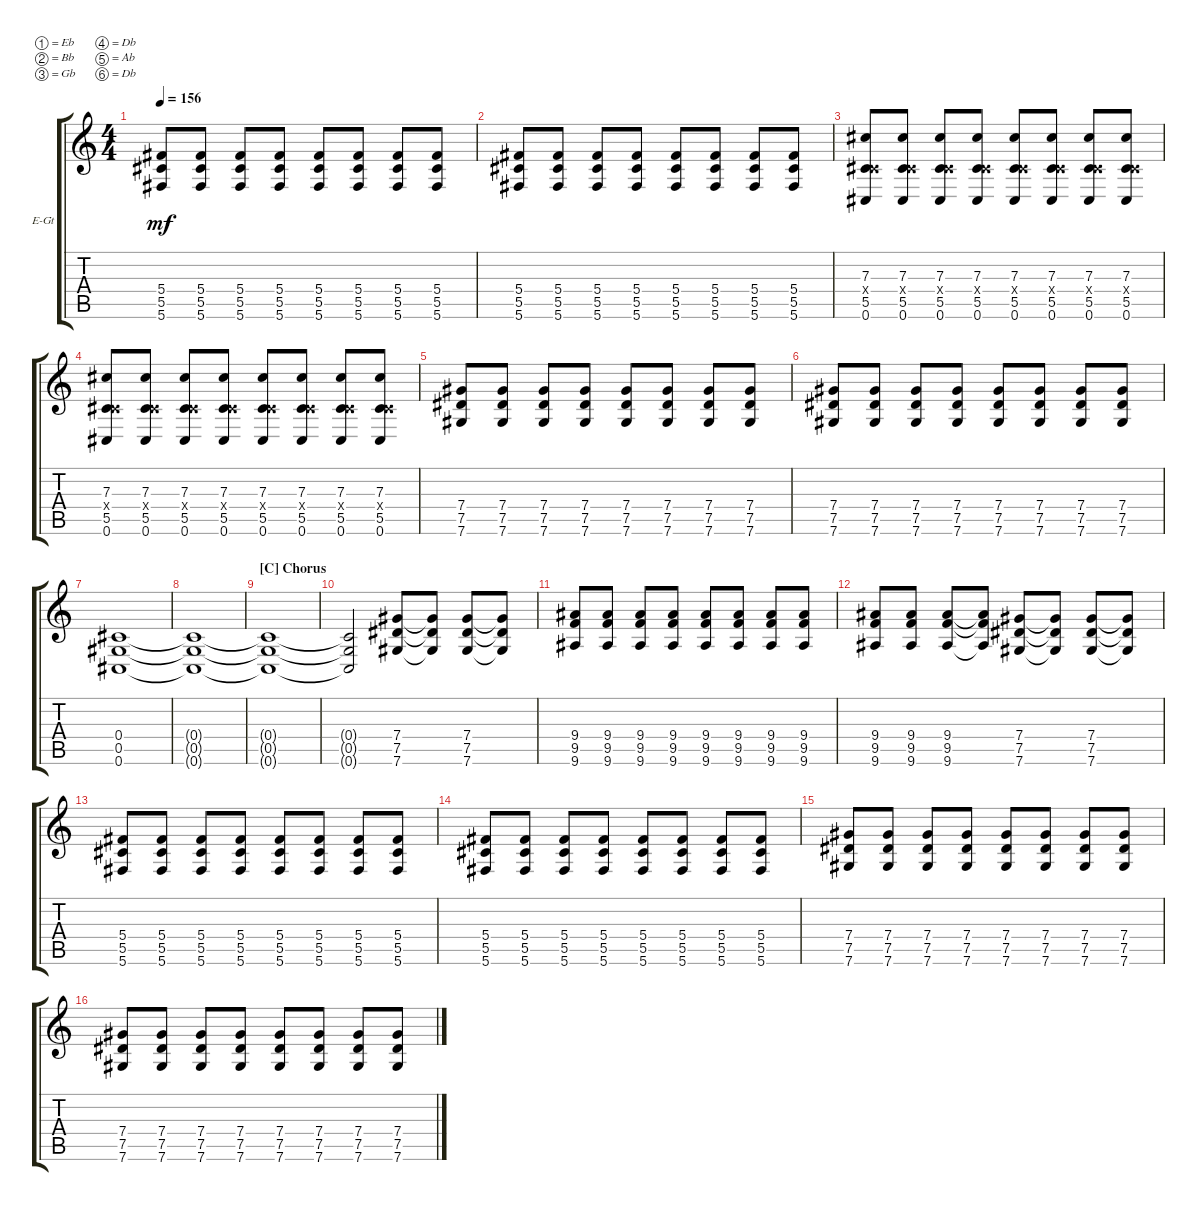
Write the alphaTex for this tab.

\defaultSystemsLayout 4
\bracketExtendMode groupsimilarinstruments
\firstSystemTrackNameOrientation horizontal
\otherSystemsTrackNameOrientation horizontal
\track ("Rythm" "E-Gt") {instrument distortionguitar}
\staff {score tabs}
\tuning (Eb4 Bb3 Gb3 Db3 Ab2 Db2)
\ts (4 4)
\tempo 156
\clef g2
\ks c
(5.4 5.5 5.6).8{dy mf} (5.4 5.5 5.6).8 (5.4 5.5 5.6).8 (5.4 5.5 5.6).8 (5.4 5.5 5.6).8 (5.4 5.5 5.6).8 (5.4 5.5 5.6).8 (5.4 5.5 5.6).8 |
(5.6 5.5 5.4).8 (5.6 5.5 5.4).8 (5.6 5.5 5.4).8 (5.6 5.5 5.4).8 (5.6 5.5 5.4).8 (5.6 5.5 5.4).8 (5.6 5.5 5.4).8 (5.6 5.5 5.4).8 |
(0.6 5.5 0.4{x} 7.3).8 (0.6 5.5 0.4{x} 7.3).8 (0.6 5.5 0.4{x} 7.3).8 (0.6 5.5 0.4{x} 7.3).8 (0.6 5.5 0.4{x} 7.3).8 (0.6 5.5 0.4{x} 7.3).8 (0.6 5.5 0.4{x} 7.3).8 (0.6 5.5 0.4{x} 7.3).8 |
(0.6 5.5 0.4{x} 7.3).8 (0.6 5.5 0.4{x} 7.3).8 (0.6 5.5 0.4{x} 7.3).8 (0.6 5.5 0.4{x} 7.3).8 (0.6 5.5 0.4{x} 7.3).8 (0.6 5.5 0.4{x} 7.3).8 (0.6 5.5 0.4{x} 7.3).8 (0.6 5.5 0.4{x} 7.3).8 |
(7.6 7.5 7.4).8 (7.6 7.5 7.4).8 (7.6 7.5 7.4).8 (7.6 7.5 7.4).8 (7.6 7.5 7.4).8 (7.6 7.5 7.4).8 (7.6 7.5 7.4).8 (7.6 7.5 7.4).8 |
(7.6 7.5 7.4).8 (7.6 7.5 7.4).8 (7.6 7.5 7.4).8 (7.6 7.5 7.4).8 (7.6 7.5 7.4).8 (7.6 7.5 7.4).8 (7.6 7.5 7.4).8 (7.6 7.5 7.4).8 |
(0.6 0.5 0.4).1 |
(0.6{t} 0.5{t} 0.4{t}).1 |
\section ("C" "Chorus")
(0.6{t} 0.5{t} 0.4{t}).1 |
(0.6{t} 0.5{t} 0.4{t}).2 (7.6 7.5 7.4).8 (7.4{t} 7.5{t} 7.6{t}).8 (7.4 7.5 7.6).8 (7.6{t} 7.5{t} 7.4{t}).8 |
(9.6 9.5 9.4).8 (9.6 9.5 9.4).8 (9.6 9.5 9.4).8 (9.6 9.5 9.4).8 (9.6 9.5 9.4).8 (9.6 9.5 9.4).8 (9.6 9.5 9.4).8 (9.6 9.5 9.4).8 |
(9.6 9.5 9.4).8 (9.6 9.5 9.4).8 (9.6 9.5 9.4).8 (9.6{t} 9.5{t} 9.4{t}).8 (7.6 7.5 7.4).8 (7.6{t} 7.5{t} 7.4{t}).8 (7.6 7.5 7.4).8 (7.6{t} 7.5{t} 7.4{t}).8 |
(5.6 5.5 5.4).8 (5.6 5.5 5.4).8 (5.6 5.5 5.4).8 (5.6 5.5 5.4).8 (5.6 5.5 5.4).8 (5.6 5.5 5.4).8 (5.6 5.5 5.4).8 (5.6 5.5 5.4).8 |
(5.6 5.5 5.4).8 (5.6 5.5 5.4).8 (5.6 5.5 5.4).8 (5.6 5.5 5.4).8 (5.6 5.5 5.4).8 (5.6 5.5 5.4).8 (5.6 5.5 5.4).8 (5.6 5.5 5.4).8 |
(7.6 7.5 7.4).8 (7.6 7.5 7.4).8 (7.6 7.5 7.4).8 (7.6 7.5 7.4).8 (7.6 7.5 7.4).8 (7.6 7.5 7.4).8 (7.6 7.5 7.4).8 (7.6 7.5 7.4).8 |
(7.6 7.5 7.4).8 (7.6 7.5 7.4).8 (7.6 7.5 7.4).8 (7.6 7.5 7.4).8 (7.6 7.5 7.4).8 (7.6 7.5 7.4).8 (7.6 7.5 7.4).8 (7.6 7.5 7.4).8
